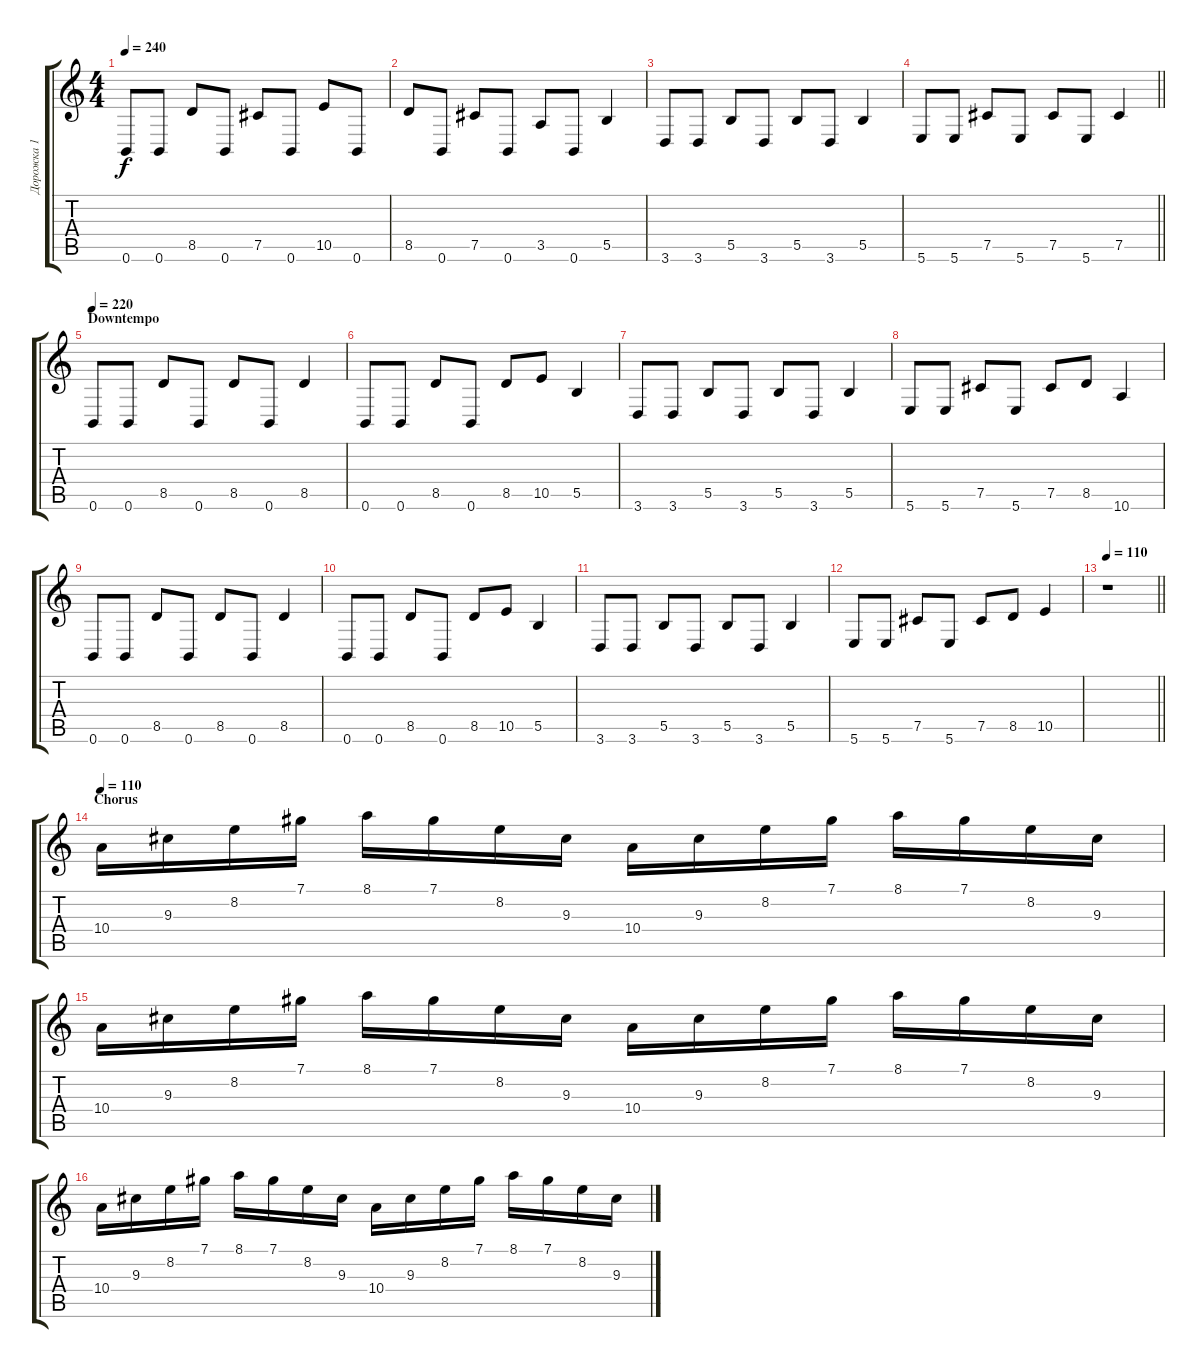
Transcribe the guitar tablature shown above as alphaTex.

\track ("Дорожка 1" "Дорожка 1") {instrument distortionguitar}
\staff {score tabs}
\tuning (Db4 Ab3 E3 B2 Gb2 B1) {hide}
\ts (4 4)
\tempo 240
\clef g2
\ks c
0.6.8{dy f} 0.6.8 8.5.8 0.6.8 7.5.8 0.6.8 10.5.8 0.6.8 |
8.5.8 0.6.8 7.5.8 0.6.8 3.5.8 0.6.8 5.5.4 |
3.6.8 3.6.8 5.5.8 3.6.8 5.5.8 3.6.8 5.5.4 |
\barLineRight lightlight
5.6.8 5.6.8 7.5.8 5.6.8 7.5.8 5.6.8 7.5.4 |
\section ("" "Downtempo")
\tempo 220
0.6.8 0.6.8 8.5.8 0.6.8 8.5.8 0.6.8 8.5.4 |
0.6.8 0.6.8 8.5.8 0.6.8 8.5.8 10.5.8 5.5.4 |
3.6.8 3.6.8 5.5.8 3.6.8 5.5.8 3.6.8 5.5.4 |
5.6.8 5.6.8 7.5.8 5.6.8 7.5.8 8.5.8 10.6.4 |
0.6.8 0.6.8 8.5.8 0.6.8 8.5.8 0.6.8 8.5.4 |
0.6.8 0.6.8 8.5.8 0.6.8 8.5.8 10.5.8 5.5.4 |
3.6.8 3.6.8 5.5.8 3.6.8 5.5.8 3.6.8 5.5.4 |
5.6.8 5.6.8 7.5.8 5.6.8 7.5.8 8.5.8 10.5.4 |
\tempo 110
\barLineRight lightlight
r.1 |
\section ("" "Chorus")
\tempo 110
10.4.16 9.3.16 8.2.16 7.1.16 8.1.16 7.1.16 8.2.16 9.3.16 10.4.16 9.3.16 8.2.16 7.1.16 8.1.16 7.1.16 8.2.16 9.3.16 |
10.4.16 9.3.16 8.2.16 7.1.16 8.1.16 7.1.16 8.2.16 9.3.16 10.4.16 9.3.16 8.2.16 7.1.16 8.1.16 7.1.16 8.2.16 9.3.16 |
10.4.16 9.3.16 8.2.16 7.1.16 8.1.16 7.1.16 8.2.16 9.3.16 10.4.16 9.3.16 8.2.16 7.1.16 8.1.16 7.1.16 8.2.16 9.3.16
